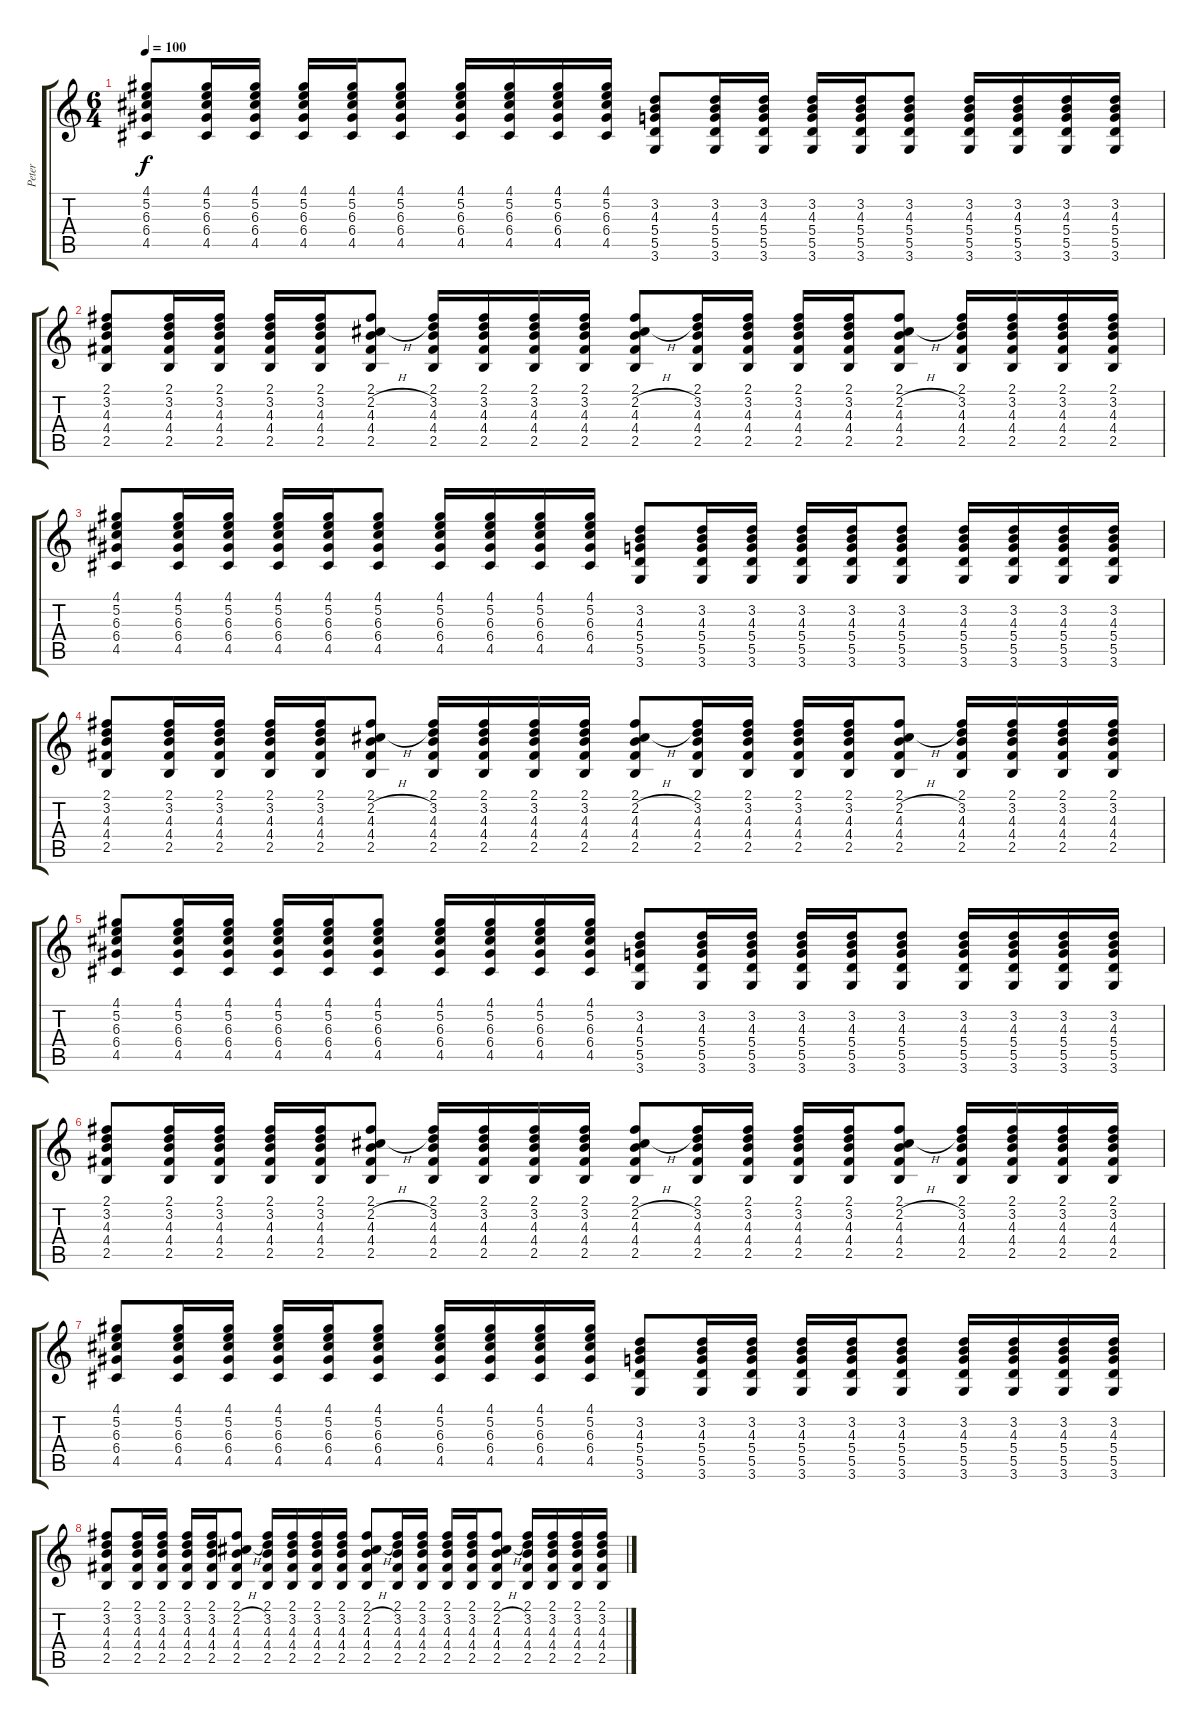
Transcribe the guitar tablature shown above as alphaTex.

\track ("Peter" "Peter") {instrument distortionguitar}
\staff {score tabs}
\tuning (E4 B3 G3 D3 A2 E2) {hide}
\ts (6 4)
\tempo 100
\clef g2
\ks c
(4.1 5.2 6.3 6.4 4.5).8{dy f volume 10} (4.1 5.2 6.3 6.4 4.5).16 (4.1 5.2 6.3 6.4 4.5).16 (4.1 5.2 6.3 6.4 4.5).16 (4.1 5.2 6.3 6.4 4.5).16 (4.1 5.2 6.3 6.4 4.5).8 (4.1 5.2 6.3 6.4 4.5).16 (4.1 5.2 6.3 6.4 4.5).16 (4.1 5.2 6.3 6.4 4.5).16 (4.1 5.2 6.3 6.4 4.5).16 (3.2 4.3 5.4 5.5 3.6).8 (3.2 4.3 5.4 5.5 3.6).16 (3.2 4.3 5.4 5.5 3.6).16 (3.2 4.3 5.4 5.5 3.6).16 (3.2 4.3 5.4 5.5 3.6).16 (3.2 4.3 5.4 5.5 3.6).8 (3.2 4.3 5.4 5.5 3.6).16 (3.2 4.3 5.4 5.5 3.6).16 (3.2 4.3 5.4 5.5 3.6).16 (3.2 4.3 5.4 5.5 3.6).16 |
(2.1 3.2 4.3 4.4 2.5).8 (2.1 3.2 4.3 4.4 2.5).16 (2.1 3.2 4.3 4.4 2.5).16 (2.1 3.2 4.3 4.4 2.5).16 (2.1 3.2 4.3 4.4 2.5).16 (2.1 2.2{h} 4.3 4.4 2.5).8 (2.1 3.2 4.3 4.4 2.5).16 (2.1 3.2 4.3 4.4 2.5).16 (2.1 3.2 4.3 4.4 2.5).16 (2.1 3.2 4.3 4.4 2.5).16 (2.1 2.2{h} 4.3 4.4 2.5).8 (2.1 3.2 4.3 4.4 2.5).16 (2.1 3.2 4.3 4.4 2.5).16 (2.1 3.2 4.3 4.4 2.5).16 (2.1 3.2 4.3 4.4 2.5).16 (2.1 2.2{h} 4.3 4.4 2.5).8 (2.1 3.2 4.3 4.4 2.5).16 (2.1 3.2 4.3 4.4 2.5).16 (2.1 3.2 4.3 4.4 2.5).16 (2.1 3.2 4.3 4.4 2.5).16 |
(4.1 5.2 6.3 6.4 4.5).8{volume 12} (4.1 5.2 6.3 6.4 4.5).16 (4.1 5.2 6.3 6.4 4.5).16 (4.1 5.2 6.3 6.4 4.5).16 (4.1 5.2 6.3 6.4 4.5).16 (4.1 5.2 6.3 6.4 4.5).8 (4.1 5.2 6.3 6.4 4.5).16 (4.1 5.2 6.3 6.4 4.5).16 (4.1 5.2 6.3 6.4 4.5).16 (4.1 5.2 6.3 6.4 4.5).16 (3.2 4.3 5.4 5.5 3.6).8 (3.2 4.3 5.4 5.5 3.6).16 (3.2 4.3 5.4 5.5 3.6).16 (3.2 4.3 5.4 5.5 3.6).16 (3.2 4.3 5.4 5.5 3.6).16 (3.2 4.3 5.4 5.5 3.6).8 (3.2 4.3 5.4 5.5 3.6).16 (3.2 4.3 5.4 5.5 3.6).16 (3.2 4.3 5.4 5.5 3.6).16 (3.2 4.3 5.4 5.5 3.6).16 |
(2.1 3.2 4.3 4.4 2.5).8 (2.1 3.2 4.3 4.4 2.5).16 (2.1 3.2 4.3 4.4 2.5).16 (2.1 3.2 4.3 4.4 2.5).16 (2.1 3.2 4.3 4.4 2.5).16 (2.1 2.2{h} 4.3 4.4 2.5).8 (2.1 3.2 4.3 4.4 2.5).16 (2.1 3.2 4.3 4.4 2.5).16 (2.1 3.2 4.3 4.4 2.5).16 (2.1 3.2 4.3 4.4 2.5).16 (2.1 2.2{h} 4.3 4.4 2.5).8 (2.1 3.2 4.3 4.4 2.5).16 (2.1 3.2 4.3 4.4 2.5).16 (2.1 3.2 4.3 4.4 2.5).16 (2.1 3.2 4.3 4.4 2.5).16 (2.1 2.2{h} 4.3 4.4 2.5).8 (2.1 3.2 4.3 4.4 2.5).16 (2.1 3.2 4.3 4.4 2.5).16 (2.1 3.2 4.3 4.4 2.5).16 (2.1 3.2 4.3 4.4 2.5).16 |
(4.1 5.2 6.3 6.4 4.5).8{volume 10} (4.1 5.2 6.3 6.4 4.5).16 (4.1 5.2 6.3 6.4 4.5).16 (4.1 5.2 6.3 6.4 4.5).16 (4.1 5.2 6.3 6.4 4.5).16 (4.1 5.2 6.3 6.4 4.5).8 (4.1 5.2 6.3 6.4 4.5).16 (4.1 5.2 6.3 6.4 4.5).16 (4.1 5.2 6.3 6.4 4.5).16 (4.1 5.2 6.3 6.4 4.5).16 (3.2 4.3 5.4 5.5 3.6).8 (3.2 4.3 5.4 5.5 3.6).16 (3.2 4.3 5.4 5.5 3.6).16 (3.2 4.3 5.4 5.5 3.6).16 (3.2 4.3 5.4 5.5 3.6).16 (3.2 4.3 5.4 5.5 3.6).8 (3.2 4.3 5.4 5.5 3.6).16 (3.2 4.3 5.4 5.5 3.6).16 (3.2 4.3 5.4 5.5 3.6).16 (3.2 4.3 5.4 5.5 3.6).16 |
(2.1 3.2 4.3 4.4 2.5).8 (2.1 3.2 4.3 4.4 2.5).16 (2.1 3.2 4.3 4.4 2.5).16 (2.1 3.2 4.3 4.4 2.5).16 (2.1 3.2 4.3 4.4 2.5).16 (2.1 2.2{h} 4.3 4.4 2.5).8 (2.1 3.2 4.3 4.4 2.5).16 (2.1 3.2 4.3 4.4 2.5).16 (2.1 3.2 4.3 4.4 2.5).16 (2.1 3.2 4.3 4.4 2.5).16 (2.1 2.2{h} 4.3 4.4 2.5).8 (2.1 3.2 4.3 4.4 2.5).16 (2.1 3.2 4.3 4.4 2.5).16 (2.1 3.2 4.3 4.4 2.5).16 (2.1 3.2 4.3 4.4 2.5).16 (2.1 2.2{h} 4.3 4.4 2.5).8 (2.1 3.2 4.3 4.4 2.5).16 (2.1 3.2 4.3 4.4 2.5).16 (2.1 3.2 4.3 4.4 2.5).16 (2.1 3.2 4.3 4.4 2.5).16 |
(4.1 5.2 6.3 6.4 4.5).8{volume 10} (4.1 5.2 6.3 6.4 4.5).16 (4.1 5.2 6.3 6.4 4.5).16 (4.1 5.2 6.3 6.4 4.5).16 (4.1 5.2 6.3 6.4 4.5).16 (4.1 5.2 6.3 6.4 4.5).8 (4.1 5.2 6.3 6.4 4.5).16 (4.1 5.2 6.3 6.4 4.5).16 (4.1 5.2 6.3 6.4 4.5).16 (4.1 5.2 6.3 6.4 4.5).16 (3.2 4.3 5.4 5.5 3.6).8 (3.2 4.3 5.4 5.5 3.6).16 (3.2 4.3 5.4 5.5 3.6).16 (3.2 4.3 5.4 5.5 3.6).16 (3.2 4.3 5.4 5.5 3.6).16 (3.2 4.3 5.4 5.5 3.6).8 (3.2 4.3 5.4 5.5 3.6).16 (3.2 4.3 5.4 5.5 3.6).16 (3.2 4.3 5.4 5.5 3.6).16 (3.2 4.3 5.4 5.5 3.6).16 |
(2.1 3.2 4.3 4.4 2.5).8 (2.1 3.2 4.3 4.4 2.5).16 (2.1 3.2 4.3 4.4 2.5).16 (2.1 3.2 4.3 4.4 2.5).16 (2.1 3.2 4.3 4.4 2.5).16 (2.1 2.2{h} 4.3 4.4 2.5).8 (2.1 3.2 4.3 4.4 2.5).16 (2.1 3.2 4.3 4.4 2.5).16 (2.1 3.2 4.3 4.4 2.5).16 (2.1 3.2 4.3 4.4 2.5).16 (2.1 2.2{h} 4.3 4.4 2.5).8 (2.1 3.2 4.3 4.4 2.5).16 (2.1 3.2 4.3 4.4 2.5).16 (2.1 3.2 4.3 4.4 2.5).16 (2.1 3.2 4.3 4.4 2.5).16 (2.1 2.2{h} 4.3 4.4 2.5).8 (2.1 3.2 4.3 4.4 2.5).16 (2.1 3.2 4.3 4.4 2.5).16 (2.1 3.2 4.3 4.4 2.5).16 (2.1 3.2 4.3 4.4 2.5).16
